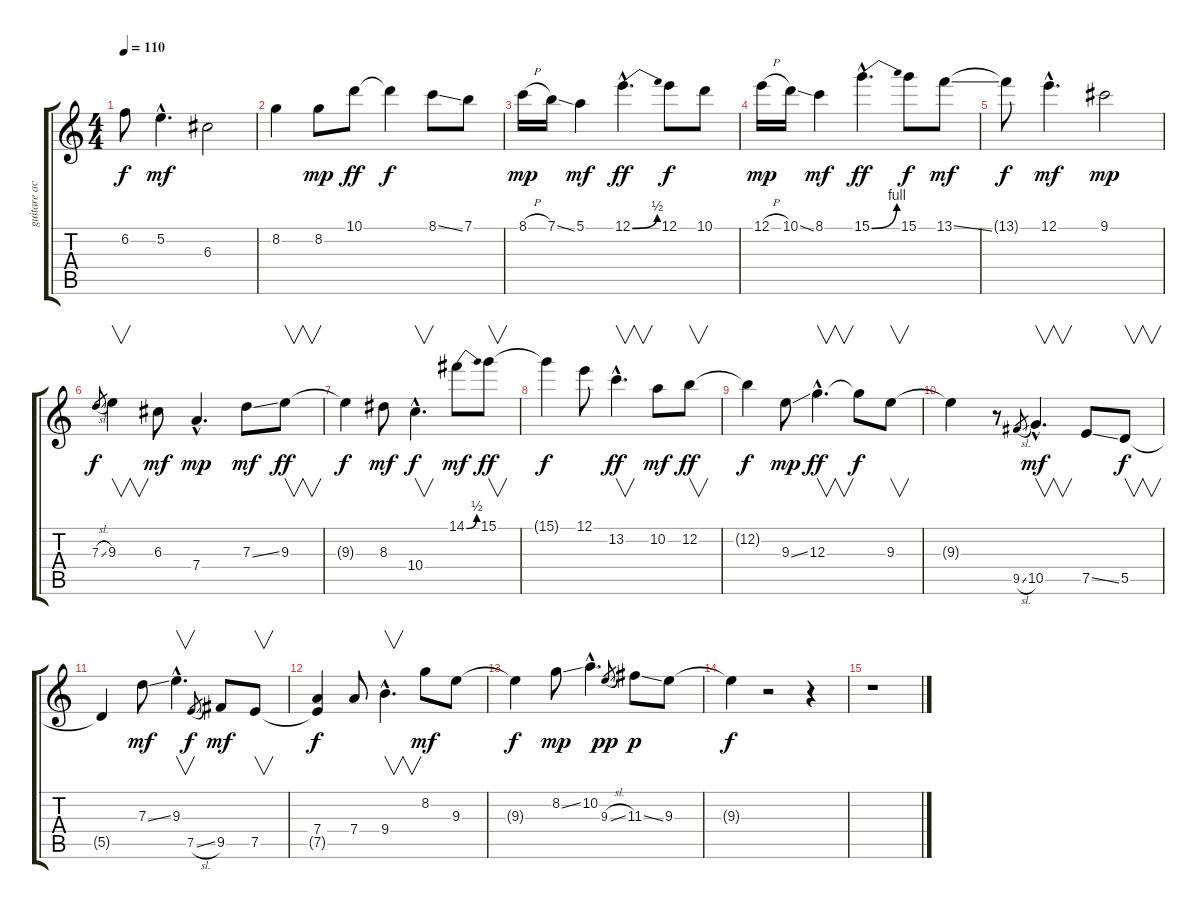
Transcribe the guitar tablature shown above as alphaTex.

\track ("guitare acoustique" "guitare ac") {instrument acousticguitarsteel}
\staff {score tabs}
\tuning (E4 B3 G3 D3 A2 E2) {hide}
\ts (4 4)
\tempo 110
\clef g2
\ks c
6.2{t}.8{dy f} 5.2{hac}.4{d dy mf} 6.3.2 |
8.2.4 8.2.8{dy mp} 10.1.8{dy ff} 10.1{t}.4{dy f} 8.1{ss}.8 7.1.8 |
8.1{h}.16{dy mp} 7.1{ss}.16 5.1.4{dy mf} 12.1{be (bend 0 0 60 2) hac}.4{d dy ff} 12.1.8{dy f} 10.1.8 |
12.1{h}.16{dy mp} 10.1{ss}.16 8.1.4{dy mf} 15.1{be (bend 0 0 60 4) hac}.4{d dy ff} 15.1.8{dy f} 13.1{ss}.8{dy mf} |
13.1{t}.8{dy f} 12.1{hac}.4{d dy mf} 9.1.2{dy mp} |
7.3{sl}.8{gr dy f} 9.3.4{v} 6.3.8{dy mf} 7.4{hac}.4{d dy mp} 7.3{ss}.8{dy mf} 9.3.8{v dy ff} |
9.3{t}.4{dy f} 8.3.8{dy mf} 10.4{hac}.4{v d dy f} 14.1{be (bend 0 0 60 2)}.8{dy mf} 15.1.8{v dy ff} |
15.1{t}.4{dy f} 12.1.8 13.2{hac}.4{v d dy ff} 10.2.8{dy mf} 12.2.8{v dy ff} |
12.2{t}.4{dy f} 9.3{ss}.8{dy mp} 12.3{hac}.4{v d dy ff} 12.3{t}.8{dy f} 9.3.8{v} |
9.3{t}.4 r.8 9.5{sl}.8{gr} 10.5{hac}.4{v d dy mf} 7.5{ss}.8 5.5.8{v dy f} |
5.5{t}.4 7.3{ss}.8{dy mf} 9.3{hac}.4{v d} 7.5{sl}.8{gr dy f} 9.5.8{dy mf} 7.5.8{v} |
(7.4 7.5{t}).4{dy f} 7.4.8 9.4{hac}.4{v d} 8.2.8{dy mf} 9.3.8 |
9.3{t}.4{dy f} 8.2{ss}.8{dy mp} 10.2{hac}.4{d} 9.3{sl}.8{gr dy pp} 11.3{ss}.8{dy p} 9.3.8 |
9.3{t}.4{dy f} r.2 r.4 |
r.1
